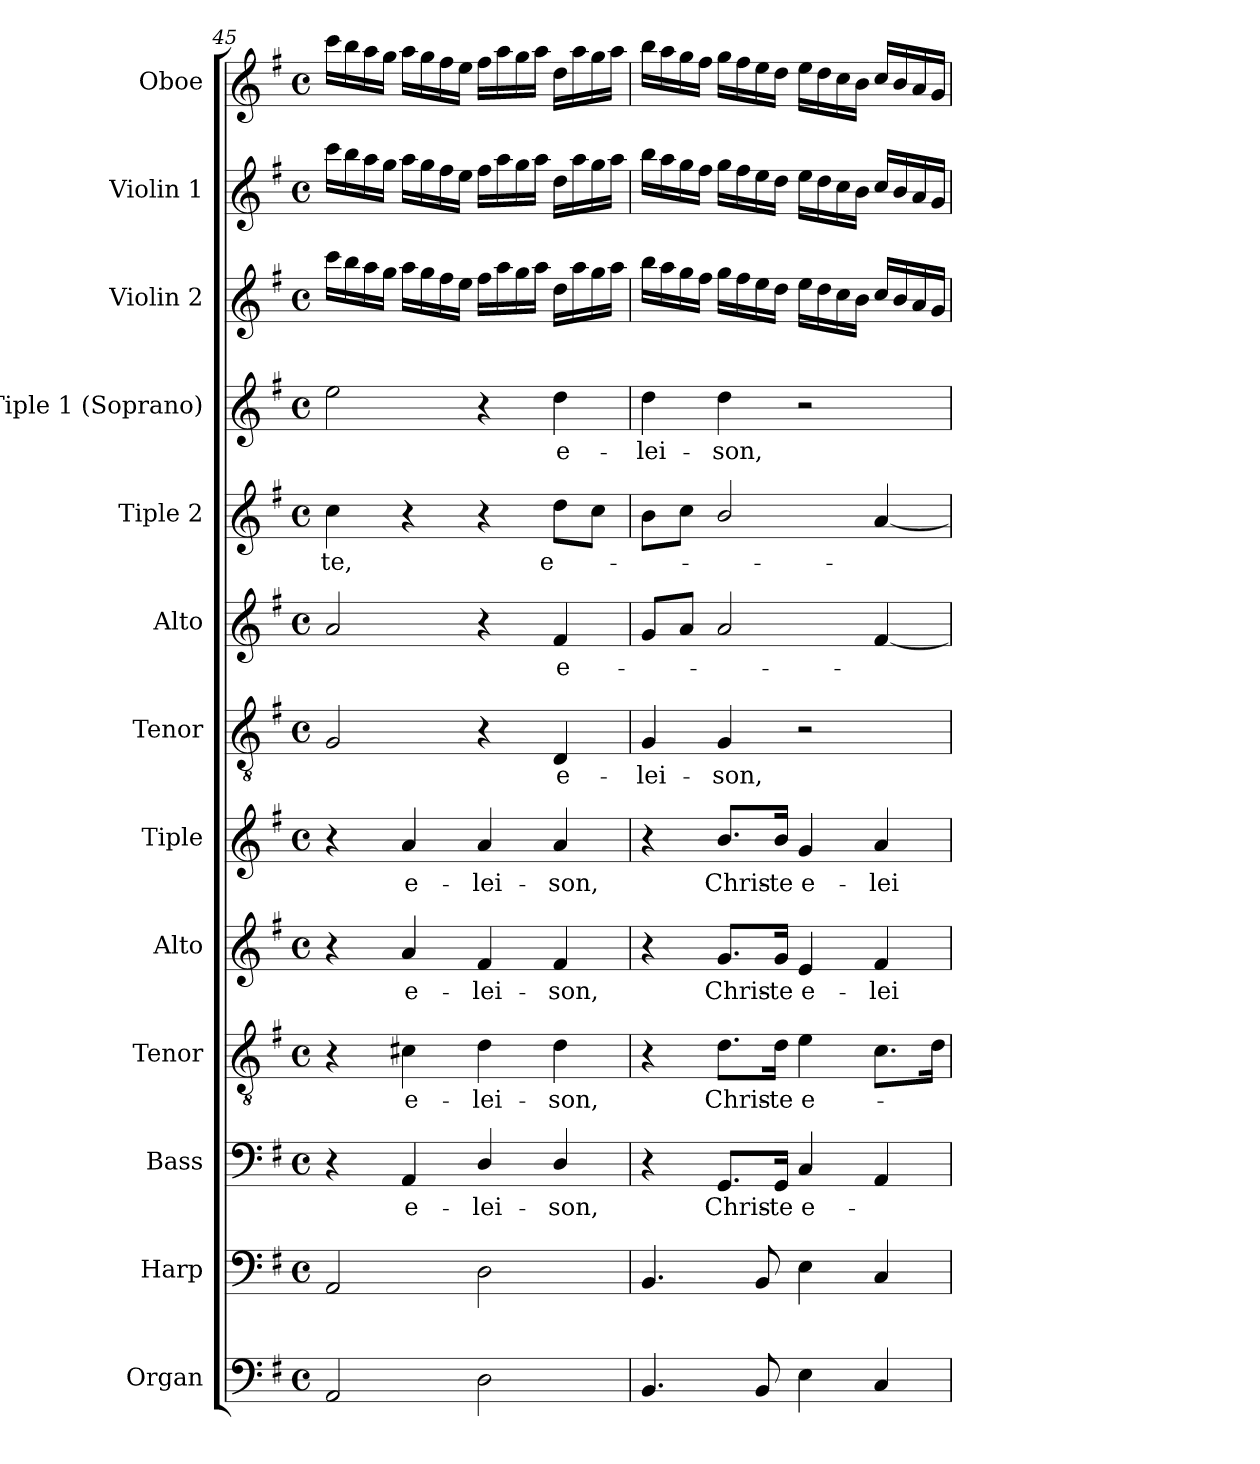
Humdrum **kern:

**kern	**kern	**kern	**text	**kern	**text	**kern	**text	**kern	**text	**kern	**text	**kern	**text	**kern	**text	**kern	**text	**kern	**kern	**kern
*part13	*part12	*part11	*part11	*part10	*part10	*part9	*part9	*part8	*part8	*part7	*part7	*part6	*part6	*part5	*part5	*part4	*part4	*part3	*part2	*part1
*staff13	*staff12	*staff11	*staff11	*staff10	*staff10	*staff9	*staff9	*staff8	*staff8	*staff7	*staff7	*staff6	*staff6	*staff5	*staff5	*staff4	*staff4	*staff3	*staff2	*staff1
*I"Organ	*I"Harp	*I"Bass	*	*I"Tenor	*	*I"Alto	*	*I"Tiple	*	*I"Tenor	*	*I"Alto	*	*I"Tiple 2	*	*I"Tiple 1 (Soprano)	*	*I"Violin 2	*I"Violin 1	*I"Oboe
*I'Org.	*I'Hp.	*I'B.	*	*I'T.	*	*I'A.	*	*	*	*I'T.	*	*I'A.	*	*	*	*I'S1.	*	*I'Vln. 2	*I'Vln. 1	*I'Ob.
!!LO:PB:g=z
*clefF4	*clefF4	*clefF4	*	*clefGv2	*	*clefG2	*	*clefG2	*	*clefGv2	*	*clefG2	*	*clefG2	*	*clefG2	*	*clefG2	*clefG2	*clefG2
*	*	*	*	*ITrd7c12	*	*	*	*	*	*ITrd7c12	*	*	*	*	*	*	*	*	*	*
*k[f#]	*k[f#]	*k[f#]	*	*k[f#]	*	*k[f#]	*	*k[f#]	*	*k[f#]	*	*k[f#]	*	*k[f#]	*	*k[f#]	*	*k[f#]	*k[f#]	*k[f#]
*G:	*G:	*G:	*	*G:	*	*G:	*	*G:	*	*G:	*	*G:	*	*G:	*	*G:	*	*G:	*G:	*G:
*M4/4	*M4/4	*M4/4	*	*M4/4	*	*M4/4	*	*M4/4	*	*M4/4	*	*M4/4	*	*M4/4	*	*M4/4	*	*M4/4	*M4/4	*M4/4
*met(c)	*met(c)	*met(c)	*	*met(c)	*	*met(c)	*	*met(c)	*	*met(c)	*	*met(c)	*	*met(c)	*	*met(c)	*	*met(c)	*met(c)	*met(c)
=45	=45	=45	=45	=45	=45	=45	=45	=45	=45	=45	=45	=45	=45	=45	=45	=45	=45	=45	=45	=45
!	!	!	!	!	!	!	!	!	!	!	!	!	!	!	!LO:LY:b:color=#000000	!	!	!	!	!
2AAi/	2AAi/	4r	.	4r	.	4r	.	4r	.	2GGi/	.	2ai/	.	4cci\	-te,	2eei\	.	16ccci\LL	16ccci\LL	16ccci\LL
.	.	.	.	.	.	.	.	.	.	.	.	.	.	.	.	.	.	16bbi\	16bbi\	16bbi\
.	.	.	.	.	.	.	.	.	.	.	.	.	.	.	.	.	.	16aai\	16aai\	16aai\
.	.	.	.	.	.	.	.	.	.	.	.	.	.	.	.	.	.	16ggi\JJ	16ggi\JJ	16ggi\JJ
!	!	!	!LO:LY:b:color=#000000	!	!	!	!	!	!	!	!	!	!	!	!	!	!	!	!	!
!	!	!	!	!	!LO:LY:b:color=#000000	!	!	!	!	!	!	!	!	!	!	!	!	!	!	!
!	!	!	!	!	!	!	!LO:LY:b:color=#000000	!	!	!	!	!	!	!	!	!	!	!	!	!
!	!	!	!	!	!	!	!	!	!LO:LY:b:color=#000000	!	!	!	!	!	!	!	!	!	!	!
.	.	4AAi/	e-	4C#Xi\	e-	4ai/	e-	4ai/	e-	.	.	.	.	4r	.	.	.	16aai\LL	16aai\LL	16aai\LL
.	.	.	.	.	.	.	.	.	.	.	.	.	.	.	.	.	.	16ggi\	16ggi\	16ggi\
.	.	.	.	.	.	.	.	.	.	.	.	.	.	.	.	.	.	16ff#i\	16ff#i\	16ff#i\
.	.	.	.	.	.	.	.	.	.	.	.	.	.	.	.	.	.	16eei\JJ	16eei\JJ	16eei\JJ
!	!	!	!LO:LY:b:color=#000000	!	!	!	!	!	!	!	!	!	!	!	!	!	!	!	!	!
!	!	!	!	!	!LO:LY:b:color=#000000	!	!	!	!	!	!	!	!	!	!	!	!	!	!	!
!	!	!	!	!	!	!	!LO:LY:b:color=#000000	!	!	!	!	!	!	!	!	!	!	!	!	!
!	!	!	!	!	!	!	!	!	!LO:LY:b:color=#000000	!	!	!	!	!	!	!	!	!	!	!
2Di\	2Di\	4Di/	-lei-	4Di\	-lei-	4f#i/	-lei-	4ai/	-lei-	4r	.	4r	.	4r	.	4r	.	16ff#i\LL	16ff#i\LL	16ff#i\LL
.	.	.	.	.	.	.	.	.	.	.	.	.	.	.	.	.	.	16aai\	16aai\	16aai\
.	.	.	.	.	.	.	.	.	.	.	.	.	.	.	.	.	.	16ggi\	16ggi\	16ggi\
.	.	.	.	.	.	.	.	.	.	.	.	.	.	.	.	.	.	16aai\JJ	16aai\JJ	16aai\JJ
!	!	!	!LO:LY:b:color=#000000	!	!	!	!	!	!	!	!	!	!	!	!	!	!	!	!	!
!	!	!	!	!	!LO:LY:b:color=#000000	!	!	!	!	!	!	!	!	!	!	!	!	!	!	!
!	!	!	!	!	!	!	!LO:LY:b:color=#000000	!	!	!	!	!	!	!	!	!	!	!	!	!
!	!	!	!	!	!	!	!	!	!LO:LY:b:color=#000000	!	!	!	!	!	!	!	!	!	!	!
!	!	!	!	!	!	!	!	!	!	!	!LO:LY:b:color=#000000	!	!	!	!	!	!	!	!	!
!	!	!	!	!	!	!	!	!	!	!	!	!	!LO:LY:b:color=#000000	!	!	!	!	!	!	!
!	!	!	!	!	!	!	!	!	!	!	!	!	!	!	!LO:LY:b:color=#000000	!	!	!	!	!
!	!	!	!	!	!	!	!	!	!	!	!	!	!	!	!	!	!LO:LY:b:color=#000000	!	!	!
.	.	4Di/	-son,	4Di\	-son,	4f#i/	-son,	4ai/	-son,	4DDi/	e-	4f#i/	e-	8ddi\L	e-	4ddi\	e-	16ddi\LL	16ddi\LL	16ddi\LL
.	.	.	.	.	.	.	.	.	.	.	.	.	.	.	.	.	.	16aai\	16aai\	16aai\
.	.	.	.	.	.	.	.	.	.	.	.	.	.	8cci\J	.	.	.	16ggi\	16ggi\	16ggi\
.	.	.	.	.	.	.	.	.	.	.	.	.	.	.	.	.	.	16aai\JJ	16aai\JJ	16aai\JJ
=46	=46	=46	=46	=46	=46	=46	=46	=46	=46	=46	=46	=46	=46	=46	=46	=46	=46	=46	=46	=46
!	!	!	!	!	!	!	!	!	!	!	!LO:LY:b:color=#000000	!	!	!	!	!	!	!	!	!
!	!	!	!	!	!	!	!	!	!	!	!	!	!	!	!	!	!LO:LY:b:color=#000000	!	!	!
4.BBi/	4.BBi/	4r	.	4r	.	4r	.	4r	.	4GGi/	-lei-	8gi/L	.	8bi\L	.	4ddi\	-lei-	16bbi\LL	16bbi\LL	16bbi\LL
.	.	.	.	.	.	.	.	.	.	.	.	.	.	.	.	.	.	16aai\	16aai\	16aai\
.	.	.	.	.	.	.	.	.	.	.	.	8ai/J	.	8cci\J	.	.	.	16ggi\	16ggi\	16ggi\
.	.	.	.	.	.	.	.	.	.	.	.	.	.	.	.	.	.	16ff#i\JJ	16ff#i\JJ	16ff#i\JJ
!	!	!	!LO:LY:b:color=#000000	!	!	!	!	!	!	!	!	!	!	!	!	!	!	!	!	!
!	!	!	!	!	!LO:LY:b:color=#000000	!	!	!	!	!	!	!	!	!	!	!	!	!	!	!
!	!	!	!	!	!	!	!LO:LY:b:color=#000000	!	!	!	!	!	!	!	!	!	!	!	!	!
!	!	!	!	!	!	!	!	!	!LO:LY:b:color=#000000	!	!	!	!	!	!	!	!	!	!	!
!	!	!	!	!	!	!	!	!	!	!	!LO:LY:b:color=#000000	!	!	!	!	!	!	!	!	!
!	!	!	!	!	!	!	!	!	!	!	!	!	!	!	!	!	!LO:LY:b:color=#000000	!	!	!
.	.	8.GGi/L	Chris-	8.Di\L	Chris-	8.gi/L	Chris-	8.bi/L	Chris-	4GGi/	-son,	2ai/	.	2bi/	.	4ddi\	-son,	16ggi\LL	16ggi\LL	16ggi\LL
.	.	.	.	.	.	.	.	.	.	.	.	.	.	.	.	.	.	16ff#i\	16ff#i\	16ff#i\
8BBi/	8BBi/	.	.	.	.	.	.	.	.	.	.	.	.	.	.	.	.	16eei\	16eei\	16eei\
!	!	!	!LO:LY:b:color=#000000	!	!	!	!	!	!	!	!	!	!	!	!	!	!	!	!	!
!	!	!	!	!	!LO:LY:b:color=#000000	!	!	!	!	!	!	!	!	!	!	!	!	!	!	!
!	!	!	!	!	!	!	!LO:LY:b:color=#000000	!	!	!	!	!	!	!	!	!	!	!	!	!
!	!	!	!	!	!	!	!	!	!LO:LY:b:color=#000000	!	!	!	!	!	!	!	!	!	!	!
.	.	16GGi/Jk	-te	16Di\Jk	-te	16gi/Jk	-te	16bi/Jk	-te	.	.	.	.	.	.	.	.	16ddi\JJ	16ddi\JJ	16ddi\JJ
!	!	!	!LO:LY:b:color=#000000	!	!	!	!	!	!	!	!	!	!	!	!	!	!	!	!	!
!	!	!	!	!	!LO:LY:b:color=#000000	!	!	!	!	!	!	!	!	!	!	!	!	!	!	!
!	!	!	!	!	!	!	!LO:LY:b:color=#000000	!	!	!	!	!	!	!	!	!	!	!	!	!
!	!	!	!	!	!	!	!	!	!LO:LY:b:color=#000000	!	!	!	!	!	!	!	!	!	!	!
4Ei\	4Ei\	4Ci/	e-	4Ei\	e-	4ei/	e-	4gi/	e-	2r	.	.	.	.	.	2r	.	16eei\LL	16eei\LL	16eei\LL
.	.	.	.	.	.	.	.	.	.	.	.	.	.	.	.	.	.	16ddi\	16ddi\	16ddi\
.	.	.	.	.	.	.	.	.	.	.	.	.	.	.	.	.	.	16cci\	16cci\	16cci\
.	.	.	.	.	.	.	.	.	.	.	.	.	.	.	.	.	.	16bi\JJ	16bi\JJ	16bi\JJ
!	!	!	!	!	!	!	!LO:LY:b:color=#000000	!	!	!	!	!	!	!	!	!	!	!	!	!
!	!	!	!	!	!	!	!	!	!LO:LY:b:color=#000000	!	!	!	!	!	!	!	!	!	!	!
4Ci/	4Ci/	4AAi/	.	8.Ci\L	.	4f#i/	-lei-	4ai/	-lei-	.	.	[4f#i/	.	[4ai/	.	.	.	16cci/LL	16cci/LL	16cci/LL
.	.	.	.	.	.	.	.	.	.	.	.	.	.	.	.	.	.	16bi/	16bi/	16bi/
.	.	.	.	.	.	.	.	.	.	.	.	.	.	.	.	.	.	16ai/	16ai/	16ai/
.	.	.	.	16Di\Jk	.	.	.	.	.	.	.	.	.	.	.	.	.	16gi/JJ	16gi/JJ	16gi/JJ
=	=	=	=	=	=	=	=	=	=	=	=	=	=	=	=	=	=	=	=	=
*-	*-	*-	*-	*-	*-	*-	*-	*-	*-	*-	*-	*-	*-	*-	*-	*-	*-	*-	*-	*-
